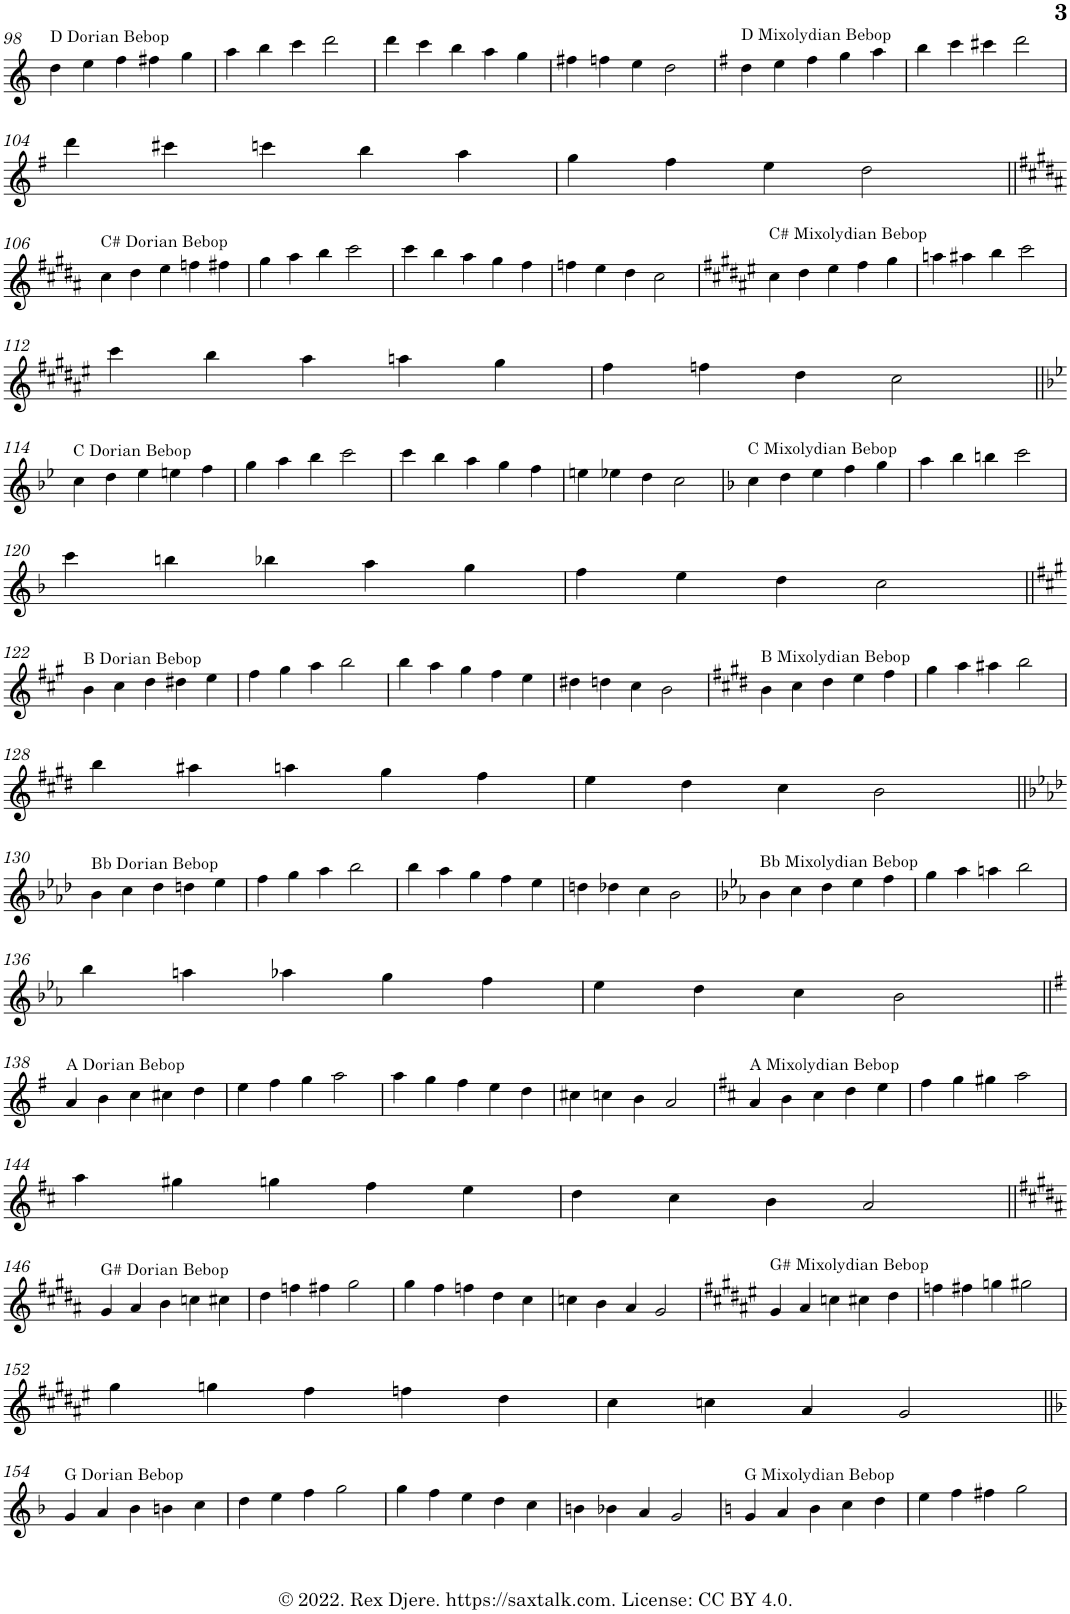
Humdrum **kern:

**kern
*part1
*staff1
*I"Alto Saxophone
*I'A. Sax.
!!LO:PB:g=z
*clefG2
*Trd5c9
*k[]
*M5/4
=98
!LO:TX:a:t=D Dorian Bebop
4dd\
4ee\
4ff\
4ff#X\
4gg\
=99
4aa\
4bb\
4ccc\
2ddd\
=100
4ddd\
4ccc\
4bb\
4aa\
4gg\
=101
4ff#X\
4ffn\
4ee\
2dd\
=102
*k[f#]
!LO:TX:a:t=D Mixolydian Bebop
4dd\
4ee\
4ff#\
4gg\
4aa\
=103
4bb\
4ccc\
4ccc#X\
2ddd\
!!LO:LB:g=z
=104
4ddd\
4ccc#X\
4cccn\
4bb\
4aa\
=105
4gg\
4ff#\
4ee\
2dd\
!!LO:LB:g=z
=106||
*k[f#c#g#d#a#]
!LO:TX:a:t=C# Dorian Bebop
4cc#\
4dd#\
4ee\
4ffn\
4ff#X\
=107
4gg#\
4aa#\
4bb\
2ccc#\
=108
4ccc#\
4bb\
4aa#\
4gg#\
4ff#\
=109
4ffn\
4ee\
4dd#\
2cc#\
=110
*k[f#c#g#d#a#e#]
!LO:TX:a:t=C# Mixolydian Bebop
4cc#\
4dd#\
4ee#\
4ff#\
4gg#\
=111
4aan\
4aa#X\
4bb\
2ccc#\
!!LO:LB:g=z
=112
4ccc#\
4bb\
4aa#\
4aan\
4gg#\
=113
4ff#\
4ffn\
4dd#\
2cc#\
!!LO:LB:g=z
=114||
*k[b-e-]
!LO:TX:a:t=C Dorian Bebop
4cc\
4dd\
4ee-\
4een\
4ff\
=115
4gg\
4aa\
4bb-\
2ccc\
=116
4ccc\
4bb-\
4aa\
4gg\
4ff\
=117
4een\
4ee-X\
4dd\
2cc\
=118
*k[b-]
!LO:TX:a:t=C Mixolydian Bebop
4cc\
4dd\
4ee\
4ff\
4gg\
=119
4aa\
4bb-\
4bbn\
2ccc\
!!LO:LB:g=z
=120
4ccc\
4bbn\
4bb-X\
4aa\
4gg\
=121
4ff\
4ee\
4dd\
2cc\
!!LO:LB:g=z
=122||
*k[f#c#g#]
!LO:TX:a:t=B Dorian Bebop
4b\
4cc#\
4dd\
4dd#X\
4ee\
=123
4ff#\
4gg#\
4aa\
2bb\
=124
4bb\
4aa\
4gg#\
4ff#\
4ee\
=125
4dd#X\
4ddn\
4cc#\
2b\
=126
*k[f#c#g#d#]
!LO:TX:a:t=B Mixolydian Bebop
4b\
4cc#\
4dd#\
4ee\
4ff#\
=127
4gg#\
4aa\
4aa#X\
2bb\
!!LO:LB:g=z
=128
4bb\
4aa#X\
4aan\
4gg#\
4ff#\
=129
4ee\
4dd#\
4cc#\
2b\
!!LO:LB:g=z
=130||
*k[b-e-a-d-]
!LO:TX:a:t=Bb Dorian Bebop
4b-\
4cc\
4dd-\
4ddn\
4ee-\
=131
4ff\
4gg\
4aa-\
2bb-\
=132
4bb-\
4aa-\
4gg\
4ff\
4ee-\
=133
4ddn\
4dd-X\
4cc\
2b-\
=134
*k[b-e-a-]
!LO:TX:a:t=Bb Mixolydian Bebop
4b-\
4cc\
4dd\
4ee-\
4ff\
=135
4gg\
4aa-\
4aan\
2bb-\
!!LO:LB:g=z
=136
4bb-\
4aan\
4aa-X\
4gg\
4ff\
=137
4ee-\
4dd\
4cc\
2b-\
!!LO:LB:g=z
=138||
*k[f#]
!LO:TX:a:t=A Dorian Bebop
4a/
4b\
4cc\
4cc#X\
4dd\
=139
4ee\
4ff#\
4gg\
2aa\
=140
4aa\
4gg\
4ff#\
4ee\
4dd\
=141
4cc#X\
4ccn\
4b\
2a/
=142
*k[f#c#]
!LO:TX:a:t=A Mixolydian Bebop
4a/
4b\
4cc#\
4dd\
4ee\
=143
4ff#\
4gg\
4gg#X\
2aa\
!!LO:LB:g=z
=144
4aa\
4gg#X\
4ggn\
4ff#\
4ee\
=145
4dd\
4cc#\
4b\
2a/
!!LO:LB:g=z
=146||
*k[f#c#g#d#a#]
!LO:TX:a:t=G# Dorian Bebop
4g#/
4a#/
4b\
4ccn\
4cc#X\
=147
4dd#\
4ffn\
4ff#X\
2gg#\
=148
4gg#\
4ff#\
4ffn\
4dd#\
4cc#\
=149
4ccn\
4b\
4a#/
2g#/
=150
*k[f#c#g#d#a#e#]
!LO:TX:a:t=G# Mixolydian Bebop
4g#/
4a#/
4ccn\
4cc#X\
4dd#\
=151
4ffn\
4ff#X\
4ggn\
2gg#X\
!!LO:LB:g=z
=152
4gg#\
4ggn\
4ff#\
4ffn\
4dd#\
=153
4cc#\
4ccn\
4a#/
2g#/
!!LO:LB:g=z
=154||
*k[b-]
!LO:TX:a:t=G Dorian Bebop
4g/
4a/
4b-\
4bn\
4cc\
=155
4dd\
4ee\
4ff\
2gg\
=156
4gg\
4ff\
4ee\
4dd\
4cc\
=157
4bn\
4b-X\
4a/
2g/
=158
*k[]
!LO:TX:a:t=G Mixolydian Bebop
4g/
4a/
4b\
4cc\
4dd\
=159
4ee\
4ff\
4ff#X\
2gg\
=
*-
